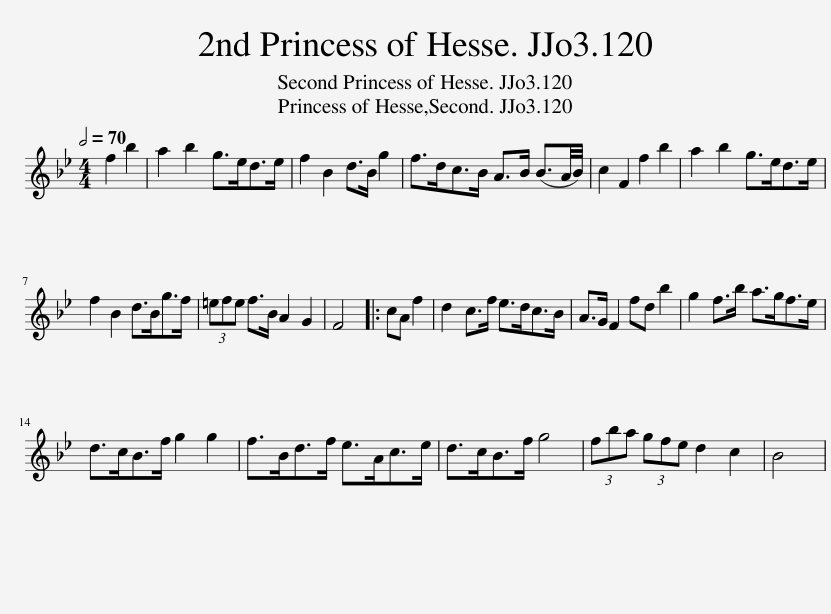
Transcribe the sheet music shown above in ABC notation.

X:1
L:1/8
Q:1/2=70
M:4/4
I:linebreak $
K:Bb
V:1 treble
V:1
 f2 b2 | a2 b2 g>ed>e | f2 B2 d>B g2 | f>dc>B A>B (B3/2A/4B/4) | c2 F2 f2 b2 | %5
 a2 b2 g>ed>e |$ f2 B2 d>Bg>f | (3=efe f>B A2 G2 | F4 |: cA f2 | %10
 d2 c>f e>dc>B | A>G F2 fd b2 | g2 f>b a>gf>e |$ d>cB>f g2 g2 | f>Bd>f e>Ac>e | %15
 d>cB>f g4 | (3fba (3gfe d2 c2 | B4 | %18
